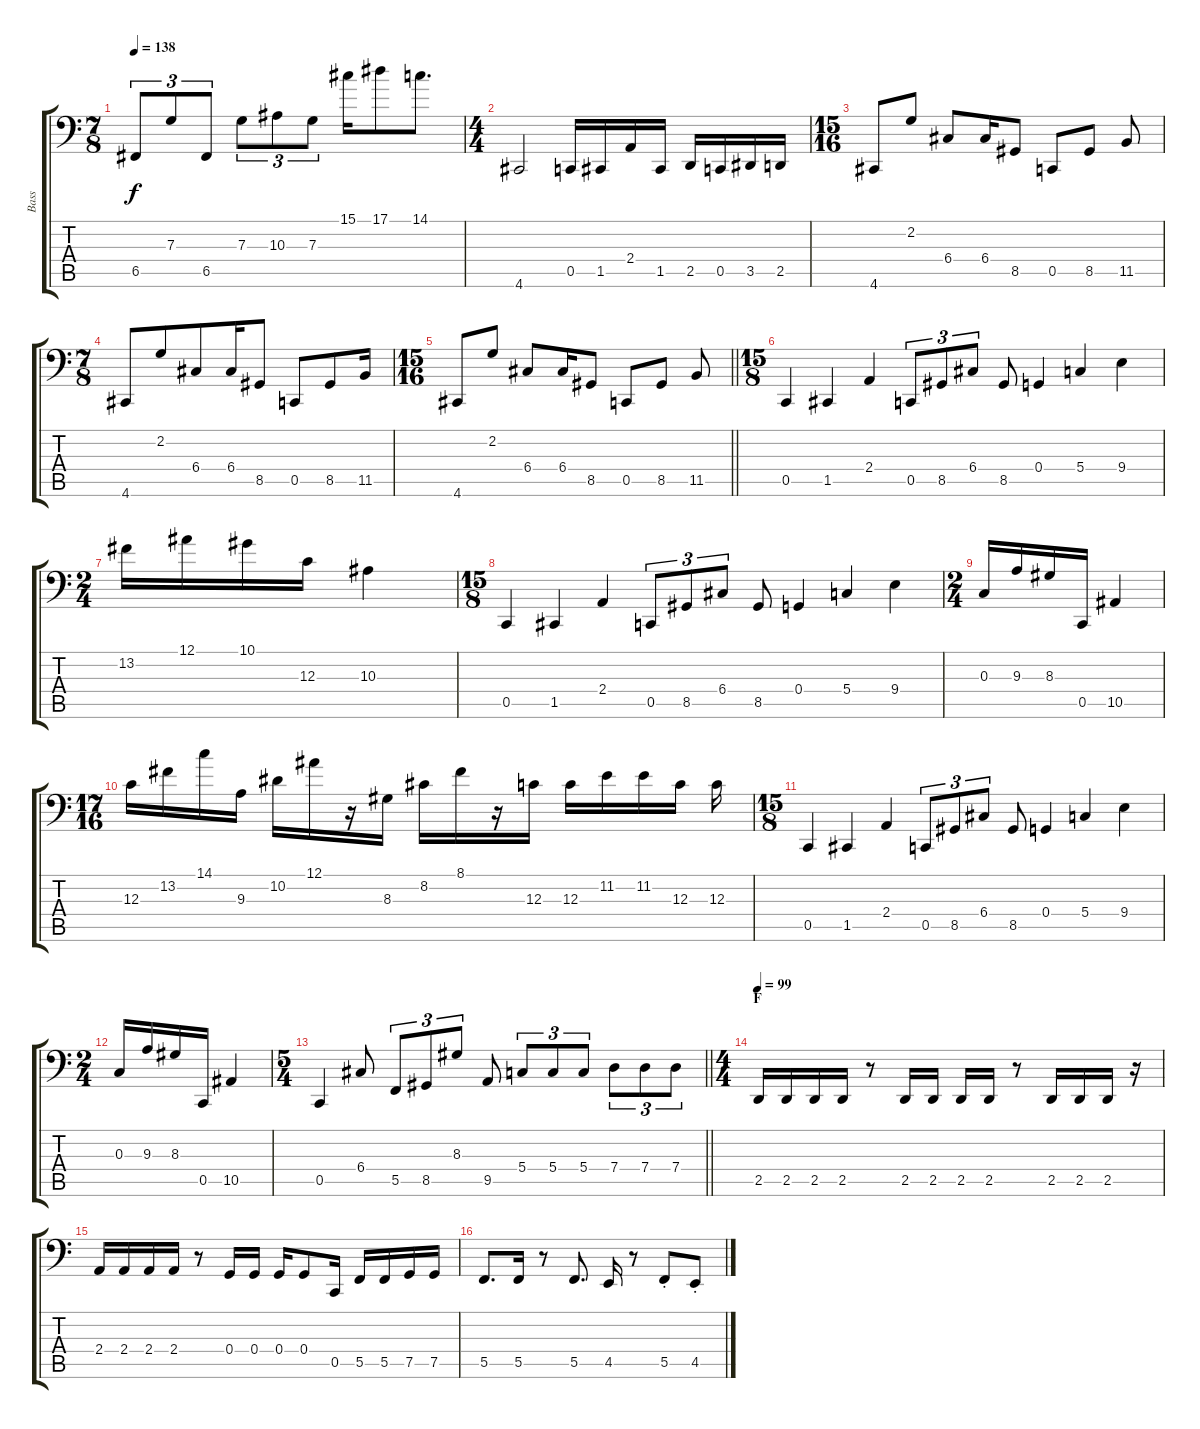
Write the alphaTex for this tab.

\track ("Bass" "Bass") {instrument electricbasspick}
\staff {score tabs}
\tuning (Bb2 F2 C2 G1 C1 A0) {hide}
\ts (7 8)
\tempo 138
\clef f4
\ks c
6.5.8{tu (3 2) dy f} 7.3.8{tu (3 2)} 6.5.8{tu (3 2)} 7.3.8{tu (3 2)} 10.3.8{tu (3 2)} 7.3.8{tu (3 2)} 15.1.16 17.1.8 14.1.8{d} |
\ts (4 4)
4.6.2 0.5.16 1.5.16 2.4.16 1.5.16 2.5.16 0.5.16 3.5.16 2.5.16 |
\ts (15 16)
4.6.8 2.2.8 6.4.8 6.4.16 8.5.8 0.5.8 8.5.8 11.5.8 |
\ts (7 8)
4.6.8 2.2.8 6.4.8 6.4.16 8.5.8 0.5.8 8.5.8 11.5.16 |
\ts (15 16)
\barLineRight lightlight
4.6.8 2.2.8 6.4.8 6.4.16 8.5.8 0.5.8 8.5.8 11.5.8 |
\ts (15 8)
0.5.4 1.5.4 2.4.4 0.5.8{tu (3 2)} 8.5.8{tu (3 2)} 6.4.8{tu (3 2)} 8.5.8 0.4.4 5.4.4 9.4.4 |
\ts (2 4)
13.2.16 12.1.16 10.1.16 12.3.16 10.3.4 |
\ts (15 8)
0.5.4 1.5.4 2.4.4 0.5.8{tu (3 2)} 8.5.8{tu (3 2)} 6.4.8{tu (3 2)} 8.5.8 0.4.4 5.4.4 9.4.4 |
\ts (2 4)
0.3.16 9.3.16 8.3.16 0.5.16 10.5.4 |
\ts (17 16)
12.3.16 13.2.16 14.1.16 9.3.16 10.2.16 12.1.16 r.16 8.3.16 8.2.16 8.1.16 r.16 12.3.16 12.3.16 11.2.16 11.2.16 12.3.16 12.3.16 |
\ts (15 8)
0.5.4 1.5.4 2.4.4 0.5.8{tu (3 2)} 8.5.8{tu (3 2)} 6.4.8{tu (3 2)} 8.5.8 0.4.4 5.4.4 9.4.4 |
\ts (2 4)
0.3.16 9.3.16 8.3.16 0.5.16 10.5.4 |
\ts (5 4)
\barLineRight lightlight
0.5.4 6.4.8 5.5.8{tu (3 2)} 8.5.8{tu (3 2)} 8.3.8{tu (3 2)} 9.5.8 5.4.8{tu (3 2)} 5.4.8{tu (3 2)} 5.4.8{tu (3 2)} 7.4.8{tu (3 2)} 7.4.8{tu (3 2)} 7.4.8{tu (3 2)} |
\ts (4 4)
\section ("" "F")
\tempo 99
2.5.16 2.5.16 2.5.16 2.5.16 r.8 2.5.16 2.5.16 2.5.16 2.5.16 r.8 2.5.16 2.5.16 2.5.16 r.16 |
2.4.16 2.4.16 2.4.16 2.4.16 r.8 0.4.16 0.4.16 0.4.16 0.4.8 0.5.16 5.5.16 5.5.16 7.5.16 7.5.16 |
5.5.8{d} 5.5.16 r.8 5.5.8{d} 4.5.16 r.8 5.5{st}.8 4.5{st}.8
